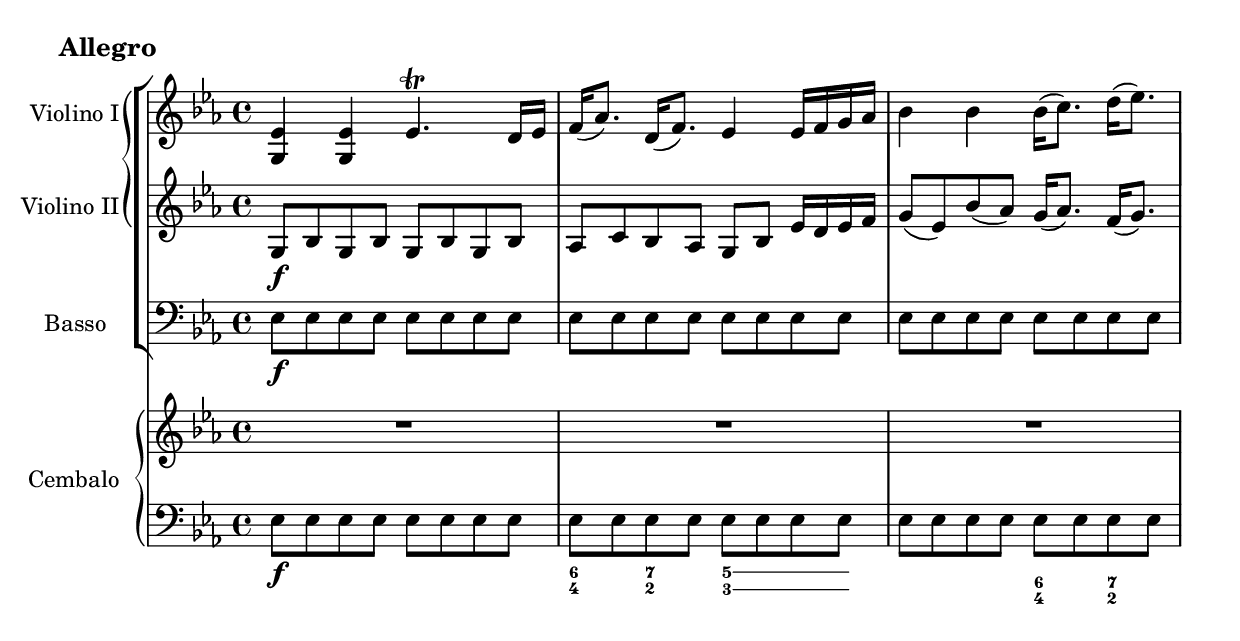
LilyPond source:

\version "2.22.2"
%{ \include "../../stylesheets/incipit.ly" %}
\include "../../stylesheets/typography.ly"

\header {
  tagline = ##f
}
\paper {
  page-breaking = #ly:one-page-breaking
}
\layout {
  ragged-right = ##f
}

global = {
  \time 4/4
  \key es \major
}

violinoI = \new Voice {
  \relative c'' {
    \clef "treble"
    <g, es'>4 <g es'> es'4. \trill d16 es |
    f16 ( as8. ) d,16 ( f8. ) es4 es16 f g as |
    bes4 bes bes16 ( c8. ) d16 ( es8. ) |
  }
}

violinoII = \new Voice {
  \relative c'' {
    \clef "treble"
    g,8 \f bes g bes g bes g bes |
    as8 c bes as g bes es16 d es f |
    g8 ( es ) bes' ( as ) g16 ( as8. ) f16 ( g8. ) |
  }
}

basso = \new Voice {
  \relative c' {
    \clef "bass"
    es,8 \f es es es \repeat unfold 4 es |
    \repeat unfold 8 es |
    \repeat unfold 8 es |
  }
}

cembaloUp = \new Voice {
  \relative c' {
    \clef "treble"
    R1 |
    R1 |
    R1 |
  }
}

cembaloDown = \new Voice {
  \relative c {
    \clef "bass"
    es8 \f es es es \repeat unfold 4 es |
    << { \repeat unfold 8 es } \figures { \bassFigureExtendersOn <6 4>8 <_> <7 2> <_> <5 3> <5 3> <5 3> <5 3> } >> |
    << { \repeat unfold 8 es } \figures { <_>2 <6 4>8 <_> <7 2> <_> } >> |
  }
}

\score {
  \header {
    piece = "Allegro"
  }
  <<
    \new StaffGroup <<
      \new GrandStaff <<
        \new Staff \with { instrumentName = "Violino I" } << \global \violinoI >>
        \new Staff \with { instrumentName = "Violino II" } << \global \violinoII >>
      >>
      \new Staff \with { instrumentName = "Basso" } << \global \basso >>
    >>
    \new PianoStaff \with { instrumentName = "Cembalo" } <<
      \new Staff = "up" << \global \cembaloUp >>
      \new Staff = "down" << \global \cembaloDown >>
    >>
  >>
}
